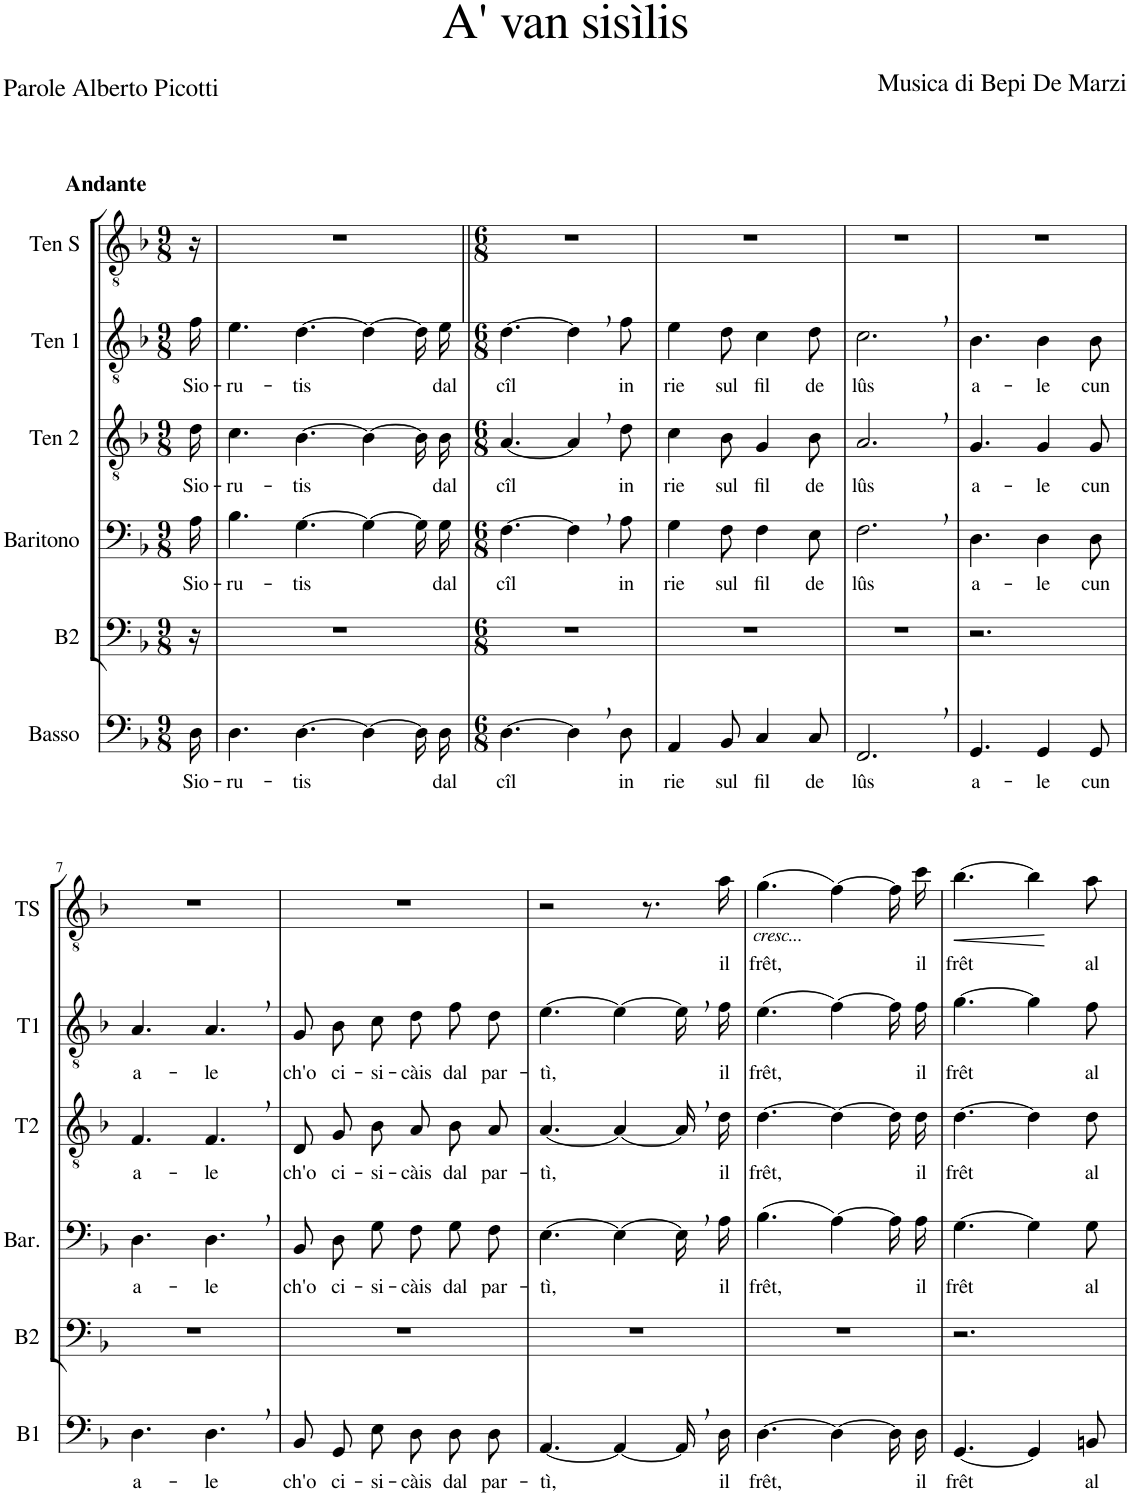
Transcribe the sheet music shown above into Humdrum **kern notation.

**kern	**text	**kern	**kern	**text	**kern	**text	**kern	**text	**kern	**text	**dynam
*part6	*part6	*part5	*part4	*part4	*part3	*part3	*part2	*part2	*part1	*part1	*part1
*staff6	*staff6	*staff5	*staff4	*staff4	*staff3	*staff3	*staff2	*staff2	*staff1	*staff1	*staff1
*I"Basso	*	*I"B2	*I"Baritono	*	*I"Ten 2	*	*I"Ten 1	*	*I"Ten S	*	*
*I'B1	*	*I'B2	*I'Bar.	*	*I'T2	*	*I'T1	*	*I'TS	*	*
*clefF4	*	*clefF4	*clefF4	*	*clefGv2	*	*clefGv2	*	*clefGv2	*	*
*k[b-]	*	*k[b-]	*k[b-]	*	*k[b-]	*	*k[b-]	*	*k[b-]	*	*
*M9/8	*	*M9/8	*M9/8	*	*M9/8	*	*M9/8	*	*M9/8	*	*
=1	=1	=1	=1	=1	=1	=1	=1	=1	=1	=1	=1
!	!	!	!	!	!	!	!	!	!LO:TX:a:B:t=Andante	!	!
!	!LO:LY:b	!	!	!LO:LY:b	!	!LO:LY:b	!	!LO:LY:b	!	!	!
16D\	Sio-	16r	16A\	Sio-	16d\	Sio-	16f\	Sio-	16r	.	.
=2	=2	=2	=2	=2	=2	=2	=2	=2	=2	=2	=2
!	!LO:LY:b	!	!	!LO:LY:b	!	!LO:LY:b	!	!LO:LY:b	!	!	!
4.D\	-ru-	8%9r	4.B-\	-ru-	4.c\	-ru-	4.e\	-ru-	8%9r	.	.
!	!LO:LY:b	!	!	!LO:LY:b	!	!LO:LY:b	!	!LO:LY:b	!	!	!
[4.D\	-tis	.	[4.G\	-tis	[4.B-\	-tis	[4.d\	-tis	.	.	.
4D\_	.	.	4G\_	.	4B-\_	.	4d\_	.	.	.	.
16D\LL]	.	.	16G\LL]	.	16B-\LL]	.	16d\LL]	.	.	.	.
!	!LO:LY:b	!	!	!LO:LY:b	!	!LO:LY:b	!	!LO:LY:b	!	!	!
16D\JJ	dal	.	16G\JJ	dal	16B-\JJ	dal	16e\JJ	dal	.	.	.
=3||	=3||	=3||	=3||	=3||	=3||	=3||	=3||	=3||	=3||	=3||	=3||
*M6/8	*	*M6/8	*M6/8	*	*M6/8	*	*M6/8	*	*M6/8	*	*
!	!LO:LY:b	!	!	!LO:LY:b	!	!LO:LY:b	!	!LO:LY:b	!	!	!
[4.D\	cîl	2.r	[4.F\	cîl	[4.A/	cîl	[4.d\	cîl	2.r	.	.
4D,\]	.	.	4F,\]	.	4A,/]	.	4d,\]	.	.	.	.
!	!LO:LY:b	!	!	!LO:LY:b	!	!LO:LY:b	!	!LO:LY:b	!	!	!
8D\	in	.	8A\	in	8d\	in	8f\	in	.	.	.
=4	=4	=4	=4	=4	=4	=4	=4	=4	=4	=4	=4
!	!LO:LY:b	!	!	!LO:LY:b	!	!LO:LY:b	!	!LO:LY:b	!	!	!
4AA/	rie	2.r	4G\	rie	4c\	rie	4e\	rie	2.r	.	.
!	!LO:LY:b	!	!	!LO:LY:b	!	!LO:LY:b	!	!LO:LY:b	!	!	!
8BB-/	sul	.	8F\	sul	8B-\	sul	8d\	sul	.	.	.
!	!LO:LY:b	!	!	!LO:LY:b	!	!LO:LY:b	!	!LO:LY:b	!	!	!
4C/	fil	.	4F\	fil	4G/	fil	4c\	fil	.	.	.
!	!LO:LY:b	!	!	!LO:LY:b	!	!LO:LY:b	!	!LO:LY:b	!	!	!
8C/	de	.	8E\	de	8B-\	de	8d\	de	.	.	.
=5	=5	=5	=5	=5	=5	=5	=5	=5	=5	=5	=5
!	!LO:LY:b	!	!	!LO:LY:b	!	!LO:LY:b	!	!LO:LY:b	!	!	!
2.FF,/	lûs	2.r	2.F,\	lûs	2.A,/	lûs	2.c,\	lûs	2.r	.	.
=6	=6	=6	=6	=6	=6	=6	=6	=6	=6	=6	=6
!	!LO:LY:b	!	!	!LO:LY:b	!	!LO:LY:b	!	!LO:LY:b	!	!	!
4.GG/	a-	2.r	4.D\	a-	4.G/	a-	4.B-\	a-	2.r	.	.
!	!LO:LY:b	!	!	!LO:LY:b	!	!LO:LY:b	!	!LO:LY:b	!	!	!
4GG/	-le	.	4D\	-le	4G/	-le	4B-\	-le	.	.	.
!	!LO:LY:b	!	!	!LO:LY:b	!	!LO:LY:b	!	!LO:LY:b	!	!	!
8GG/	cun	.	8D\	cun	8G/	cun	8B-\	cun	.	.	.
!!LO:LB:g=z
=7	=7	=7	=7	=7	=7	=7	=7	=7	=7	=7	=7
!	!LO:LY:b	!	!	!LO:LY:b	!	!LO:LY:b	!	!LO:LY:b	!	!	!
4.D\	a-	2.r	4.D\	a-	4.F/	a-	4.A/	a-	2.r	.	.
!	!LO:LY:b	!	!	!LO:LY:b	!	!LO:LY:b	!	!LO:LY:b	!	!	!
4.D,\	-le	.	4.D,\	-le	4.F,/	-le	4.A,/	-le	.	.	.
=8	=8	=8	=8	=8	=8	=8	=8	=8	=8	=8	=8
!	!LO:LY:b	!	!	!LO:LY:b	!	!LO:LY:b	!	!LO:LY:b	!	!	!
8BB-/L	ch'o	2.r	8BB-\L	ch'o	8D/L	ch'o	8G/L	ch'o	2.r	.	.
!	!LO:LY:b	!	!	!LO:LY:b	!	!LO:LY:b	!	!LO:LY:b	!	!	!
8GG/	ci-	.	8D\	ci-	8G/	ci-	8B-/	ci-	.	.	.
!	!LO:LY:b	!	!	!LO:LY:b	!	!LO:LY:b	!	!LO:LY:b	!	!	!
8E/J	-si-	.	8G\J	-si-	8B-/J	-si-	8c/J	-si-	.	.	.
!	!LO:LY:b	!	!	!LO:LY:b	!	!LO:LY:b	!	!LO:LY:b	!	!	!
8D\L	-càis	.	8F\L	-càis	8A/L	-càis	8d\L	-càis	.	.	.
!	!LO:LY:b	!	!	!LO:LY:b	!	!LO:LY:b	!	!LO:LY:b	!	!	!
8D\	dal	.	8G\	dal	8B-/	dal	8f\	dal	.	.	.
!	!LO:LY:b	!	!	!LO:LY:b	!	!LO:LY:b	!	!LO:LY:b	!	!	!
8D\J	par-	.	8F\J	par-	8A/J	par-	8d\J	par-	.	.	.
=9	=9	=9	=9	=9	=9	=9	=9	=9	=9	=9	=9
!	!LO:LY:b	!	!	!LO:LY:b	!	!LO:LY:b	!	!LO:LY:b	!	!	!
[4.AA/	-tì,	2.r	[4.E\	-tì,	[4.A/	-tì,	[4.e\	-tì,	2r	.	.
4AA/_	.	.	4E\_	.	4A/_	.	4e\_	.	.	.	.
.	.	.	.	.	.	.	.	.	8.r	.	.
16AA,/LL]	.	.	16E,\LL]	.	16A,\LL]	.	16e,\LL]	.	.	.	.
!	!LO:LY:b	!	!	!LO:LY:b	!	!LO:LY:b	!	!LO:LY:b	!	!LO:LY:b	!
16D/JJ	il	.	16A\JJ	il	16d\JJ	il	16f\JJ	il	16a\	il	.
=10	=10	=10	=10	=10	=10	=10	=10	=10	=10	=10	=10
!	!LO:LY:b	!	!	!LO:LY:b	!	!LO:LY:b	!	!LO:LY:b	!	!LO:LY:b	!LO:DY:b
[4.D\	frêt,	2.r	(4.B-\	frêt,	[4.d\	frêt,	(4.e\	frêt,	(4.g\	frêt,	other-dynamics
4D\_	.	.	[4A\)	.	4d\_	.	[4f\)	.	[4f\)	.	.
16D\LL]	.	.	16A\LL]	.	16d\LL]	.	16f\LL]	.	16f\LL]	.	.
!	!LO:LY:b	!	!	!LO:LY:b	!	!LO:LY:b	!	!LO:LY:b	!	!LO:LY:b	!
16D\JJ	il	.	16A\JJ	il	16d\JJ	il	16f\JJ	il	16cc\JJ	il	.
=11	=11	=11	=11	=11	=11	=11	=11	=11	=11	=11	=11
!	!LO:LY:b	!	!	!LO:LY:b	!	!LO:LY:b	!	!LO:LY:b	!	!LO:LY:b	!LO:HP:b
[4.GG/	frêt	2.r	[4.G\	frêt	[4.d\	frêt	[4.g\	frêt	[4.b-\	frêt	<
4GG/]	.	.	4G\]	.	4d\]	.	4g\]	.	4b-\]	.	.
!	!LO:LY:b	!	!	!LO:LY:b	!	!LO:LY:b	!	!LO:LY:b	!	!LO:LY:b	!
8BBn/	al	.	8G\	al	8d\	al	8f\	al	8a\	al	.
.	.	.	.	.	.	.	.	.	.	.	[
=	=	=	=	=	=	=	=	=	=	=	=
*-	*-	*-	*-	*-	*-	*-	*-	*-	*-	*-	*-
